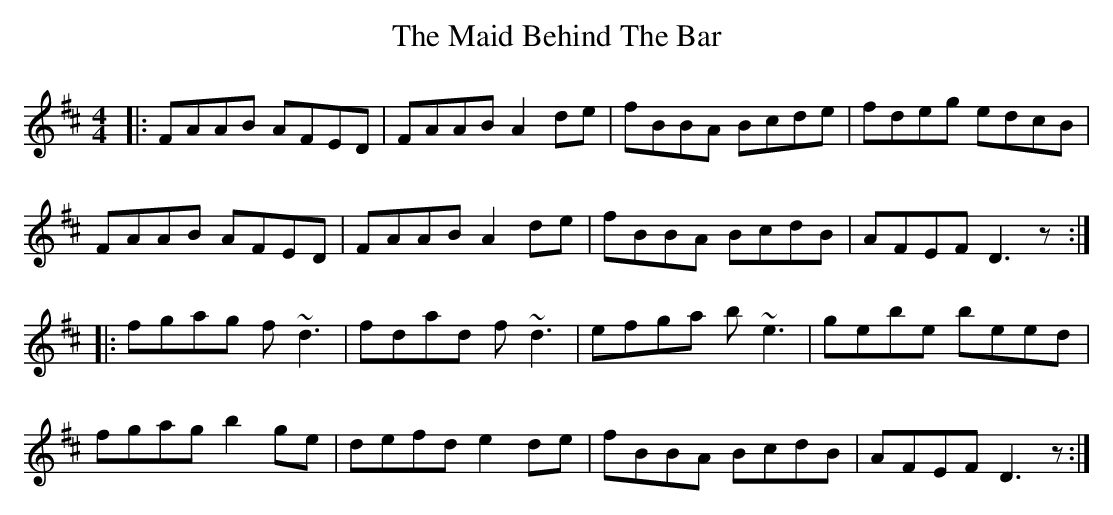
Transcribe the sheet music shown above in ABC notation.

X:1
T: The Maid Behind The Bar
M: 4/4
L: 1/8
K: Dmaj
|:FAAB AFED|FAAB A2 de|fBBA Bcde|fdeg edcB|
FAAB AFED|FAAB A2 de|fBBA BcdB|AFEF D3z:|
|:fgag f~d3|fdad f~d3|efga b~e3|gebe beed|
fgag b2ge|defd e2 de|fBBA BcdB|AFEF D3z:|
